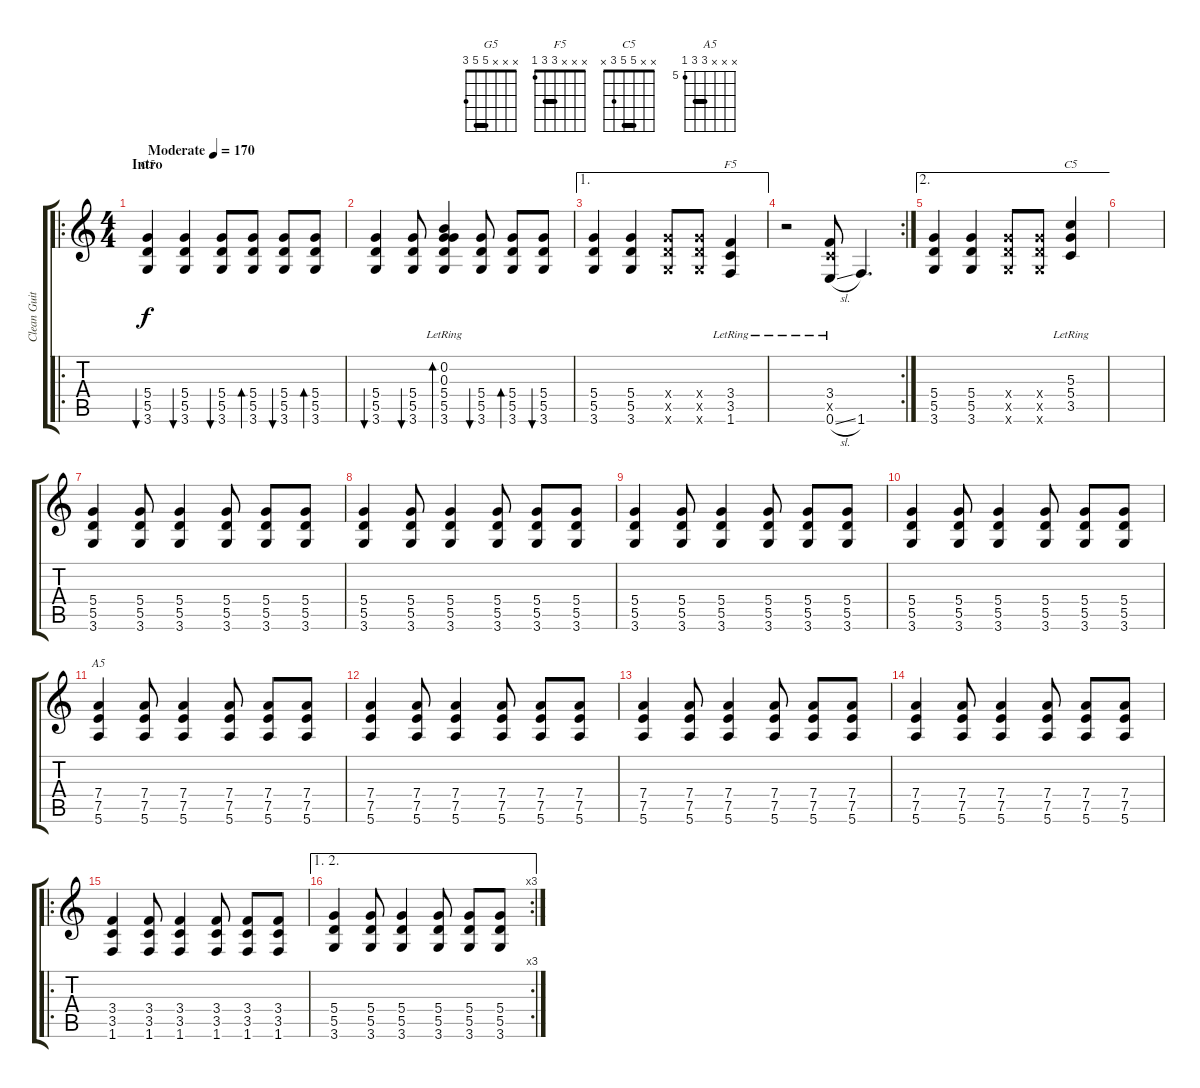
\track ("Clean Guitar (Laci Braun)" "Clean Guit") {instrument electricguitarclean}
\staff {score tabs}
\tuning (E4 B3 G3 D3 A2 E2) {hide}
\chord ("G5" x x x 5 5 3) {barre 5}
\chord ("F5" x x x 3 3 1) {barre 3}
\chord ("C5" x x 5 5 3 x) {barre 5}
\chord ("A5" x x x 7 7 5) {firstfret 5 barre 7}
\ro
\ts (4 4)
\section ("" "Intro")
\tempo (170 "Moderate")
\clef g2
\ks c
(5.4 5.5 3.6).4{bu 60 ch "G5" dy f instrument electricguitarclean} (5.4 5.5 3.6).4{bu 60} (5.4 5.5 3.6).8{bu 60} (5.4 5.5 3.6).8{bd 60} (5.4 5.5 3.6).8{bu 60} (5.4 5.5 3.6).8{bd 60} |
(5.4 5.5 3.6).4{bu 60} (5.4 5.5 3.6).8{bu 60} (0.2 0.3{lr} 5.4 5.5 3.6).4{bd 60} (5.4 5.5 3.6).8{bu 60} (5.4 5.5 3.6).8{bd 60} (5.4 5.5 3.6).8{bu 60} |
\ae 1
(5.4 5.5 3.6).4 (5.4 5.5 3.6).4 (5.4{x} 5.5{x} 3.6{x}).8 (5.4{x} 5.5{x} 3.6{x}).8 (3.4{lr} 3.5{lr} 1.6{lr}).4{ch "F5"} |
\rc 2
r.2 (3.4{lr} 3.5{x} 0.6{sl}).8 1.6.4{d} |
\ae 2
(5.4 5.5 3.6).4 (5.4 5.5 3.6).4 (5.4{x} 5.5{x} 3.6{x}).8 (5.4{x} 5.5{x} 3.6{x}).8 (5.3{lr} 5.4 3.5{lr}).4{ch "C5"} |
|
(5.4 5.5 3.6).4 (5.4 5.5 3.6).8 (5.4 5.5 3.6).4 (5.4 5.5 3.6).8 (5.4 5.5 3.6).8 (5.4 5.5 3.6).8 |
(5.4 5.5 3.6).4 (5.4 5.5 3.6).8 (5.4 5.5 3.6).4 (5.4 5.5 3.6).8 (5.4 5.5 3.6).8 (5.4 5.5 3.6).8 |
(5.4 5.5 3.6).4 (5.4 5.5 3.6).8 (5.4 5.5 3.6).4 (5.4 5.5 3.6).8 (5.4 5.5 3.6).8 (5.4 5.5 3.6).8 |
(5.4 5.5 3.6).4 (5.4 5.5 3.6).8 (5.4 5.5 3.6).4 (5.4 5.5 3.6).8 (5.4 5.5 3.6).8 (5.4 5.5 3.6).8 |
(7.4 7.5 5.6).4{ch "A5"} (7.4 7.5 5.6).8 (7.4 7.5 5.6).4 (7.4 7.5 5.6).8 (7.4 7.5 5.6).8 (7.4 7.5 5.6).8 |
(7.4 7.5 5.6).4 (7.4 7.5 5.6).8 (7.4 7.5 5.6).4 (7.4 7.5 5.6).8 (7.4 7.5 5.6).8 (7.4 7.5 5.6).8 |
(7.4 7.5 5.6).4 (7.4 7.5 5.6).8 (7.4 7.5 5.6).4 (7.4 7.5 5.6).8 (7.4 7.5 5.6).8 (7.4 7.5 5.6).8 |
(7.4 7.5 5.6).4 (7.4 7.5 5.6).8 (7.4 7.5 5.6).4 (7.4 7.5 5.6).8 (7.4 7.5 5.6).8 (7.4 7.5 5.6).8 |
\ro
(3.4 3.5 1.6).4 (3.4 3.5 1.6).8 (3.4 3.5 1.6).4 (3.4 3.5 1.6).8 (3.4 3.5 1.6).8 (3.4 3.5 1.6).8 |
\ae (1 2)
\rc 3
(5.4 5.5 3.6).4 (5.4 5.5 3.6).8 (5.4 5.5 3.6).4 (5.4 5.5 3.6).8 (5.4 5.5 3.6).8 (5.4 5.5 3.6).8
